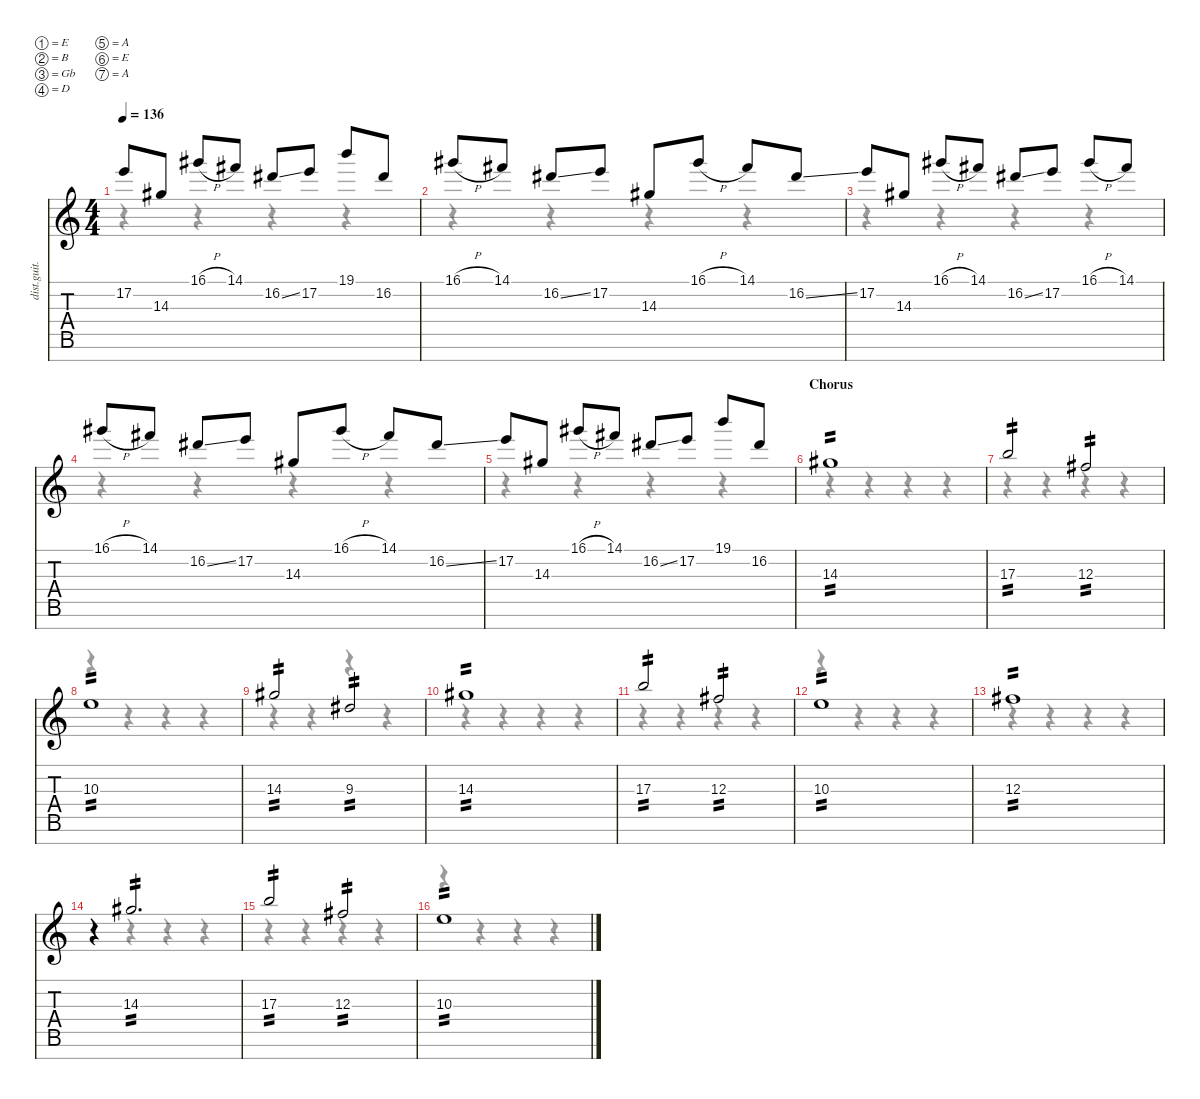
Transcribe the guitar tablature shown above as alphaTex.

\defaultSystemsLayout 4
\hideDynamics
\bracketExtendMode nobrackets
\track ("Lead Guitar " "dist.guit.") {instrument distortionguitar}
\staff {score tabs}
\tuning (E4 B3 Gb3 D3 A2 E2 A1)
\voice
\ts (4 4)
\tempo 136
\clef g2
\ks c
17.2.8{dy f beam Up} 14.3{acc #}.8{beam Up} 16.1{h acc #}.8{beam Up} 14.1{acc #}.8{beam Up} 16.2{ss acc #}.8{beam Up} 17.2.8{beam Up} 19.1.8{beam Up} 16.2{acc #}.8{beam Up} |
16.1{h acc #}.8{beam Up} 14.1{acc #}.8{beam Up} 16.2{ss acc #}.8{beam Up} 17.2.8{beam Up} 14.3{acc #}.8{beam Up} 16.1{h acc #}.8{beam Up} 14.1{acc #}.8{beam Up} 16.2{ss acc #}.8{beam Up} |
17.2.8{beam Up} 14.3{acc #}.8{beam Up} 16.1{h acc #}.8{beam Up} 14.1{acc #}.8{beam Up} 16.2{ss acc #}.8{beam Up} 17.2.8{beam Up} 16.1{h acc #}.8{beam Up} 14.1{acc #}.8{beam Up} |
16.1{h acc #}.8{beam Up} 14.1{acc #}.8{beam Up} 16.2{ss acc #}.8{beam Up} 17.2.8{beam Up} 14.3{acc #}.8{beam Up} 16.1{h acc #}.8{beam Up} 14.1{acc #}.8{beam Up} 16.2{ss acc #}.8{beam Up} |
17.2.8{beam Up} 14.3{acc #}.8{beam Up} 16.1{h acc #}.8{beam Up} 14.1{acc #}.8{beam Up} 16.2{ss acc #}.8{beam Up} 17.2.8{beam Up} 19.1.8{beam Up} 16.2{acc #}.8{beam Up} |
\section ("" "Chorus")
14.3{acc #}.1{tp 2 beam Up} |
17.3.2{tp 2 beam Up} 12.3{acc #}.2{tp 2 beam Up} |
10.3.1{tp 2 beam Up} |
14.3{acc #}.2{tp 2 beam Up} 9.3{acc #}.2{tp 2 beam Up} |
14.3{acc #}.1{tp 2 beam Up} |
17.3.2{tp 2 beam Up} 12.3{acc #}.2{tp 2 beam Up} |
10.3.1{tp 2 beam Up} |
12.3{acc #}.1{tp 2 beam Up} |
r.4{beam Up} 14.3{acc #}.2{d tp 2 beam Up} |
17.3.2{tp 2 beam Up} 12.3{acc #}.2{tp 2 beam Up} |
10.3.1{tp 2 beam Up}
\voice
\clef g2
\ottava regular
\simile none
\ks c
r.4{dy mf beam Down} r.4{beam Down} r.4{beam Down} r.4{beam Down} |
r.4{beam Down} r.4{beam Down} r.4{beam Down} r.4{beam Down} |
r.4{beam Down} r.4{beam Down} r.4{beam Down} r.4{beam Down} |
r.4{beam Down} r.4{beam Down} r.4{beam Down} r.4{beam Down} |
r.4{beam Down} r.4{beam Down} r.4{beam Down} r.4{beam Down} |
r.4{beam Down} r.4{beam Down} r.4{beam Down} r.4{beam Down} |
r.4{beam Down} r.4{beam Down} r.4{beam Down} r.4{beam Down} |
r.4{beam Down} r.4{beam Down} r.4{beam Down} r.4{beam Down} |
r.4{beam Down} r.4{beam Down} r.4{beam Down} r.4{beam Down} |
r.4{beam Down} r.4{beam Down} r.4{beam Down} r.4{beam Down} |
r.4{beam Down} r.4{beam Down} r.4{beam Down} r.4{beam Down} |
r.4{beam Down} r.4{beam Down} r.4{beam Down} r.4{beam Down} |
r.4{beam Down} r.4{beam Down} r.4{beam Down} r.4{beam Down} |
r.4{beam Down} r.4{beam Down} r.4{beam Down} r.4{beam Down} |
r.4{beam Down} r.4{beam Down} r.4{beam Down} r.4{beam Down} |
r.4{beam Down} r.4{beam Down} r.4{beam Down} r.4{beam Down}
